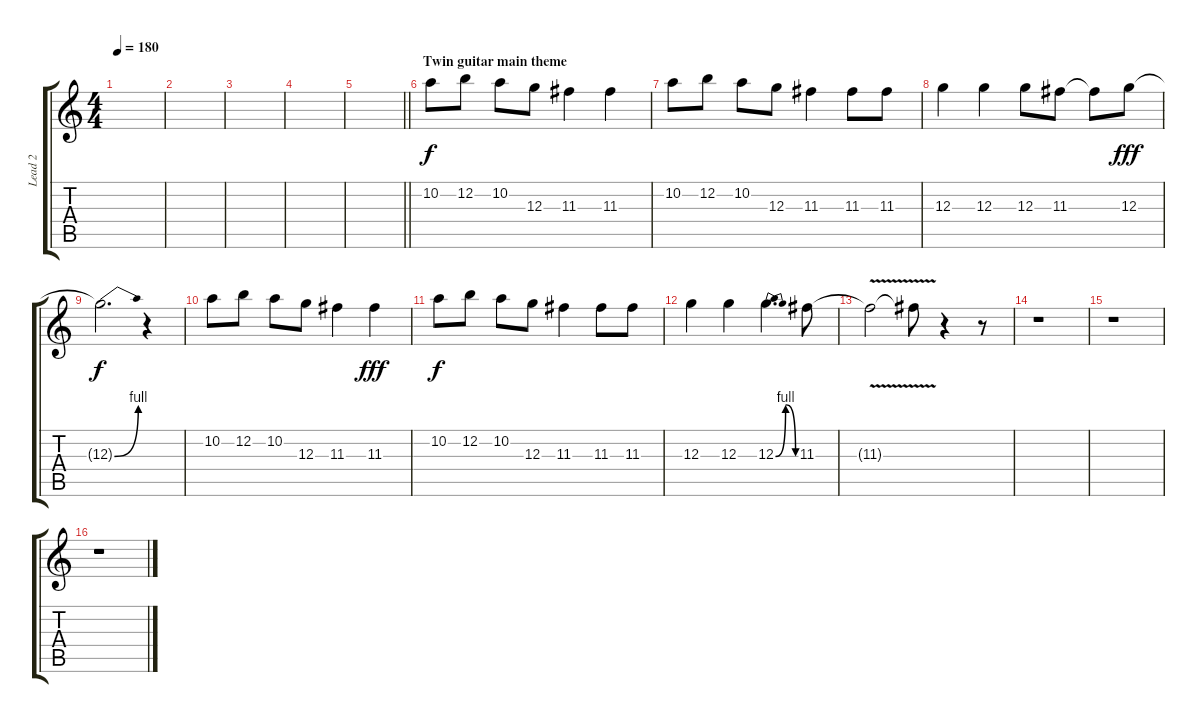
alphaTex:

\track ("Lead 2" "Lead 2") {instrument overdrivenguitar}
\staff {score tabs}
\tuning (E4 B3 G3 D3 A2 E2) {hide}
\ts (4 4)
\tempo 180
\clef g2
\ks c
|
|
|
|
\barLineRight lightlight
|
\section ("" "Twin guitar main theme")
10.2.8 12.2.8 10.2.8 12.3.8 11.3.4 11.3.4 |
10.2.8 12.2.8 10.2.8 12.3.8 11.3.4 11.3.8 11.3.8 |
12.3.4 12.3.4 12.3.8 11.3.8 11.3{t}.8 12.3.8{dy fff} |
12.3{be (bend 0 0 60 4) t}.2{d dy f} r.4 |
10.2.8 12.2.8 10.2.8 12.3.8 11.3.4 11.3.4{dy fff} |
10.2.8{dy f} 12.2.8 10.2.8 12.3.8 11.3.4 11.3.8 11.3.8 |
12.3.4 12.3.4 12.3{be (bendrelease 0 0 30 4 30 4 60 0)}.4{d} 11.3.8 |
11.3{v t}.2 11.3{t}.8 r.4 r.8 |
r.1 |
r.1 |
r.1
